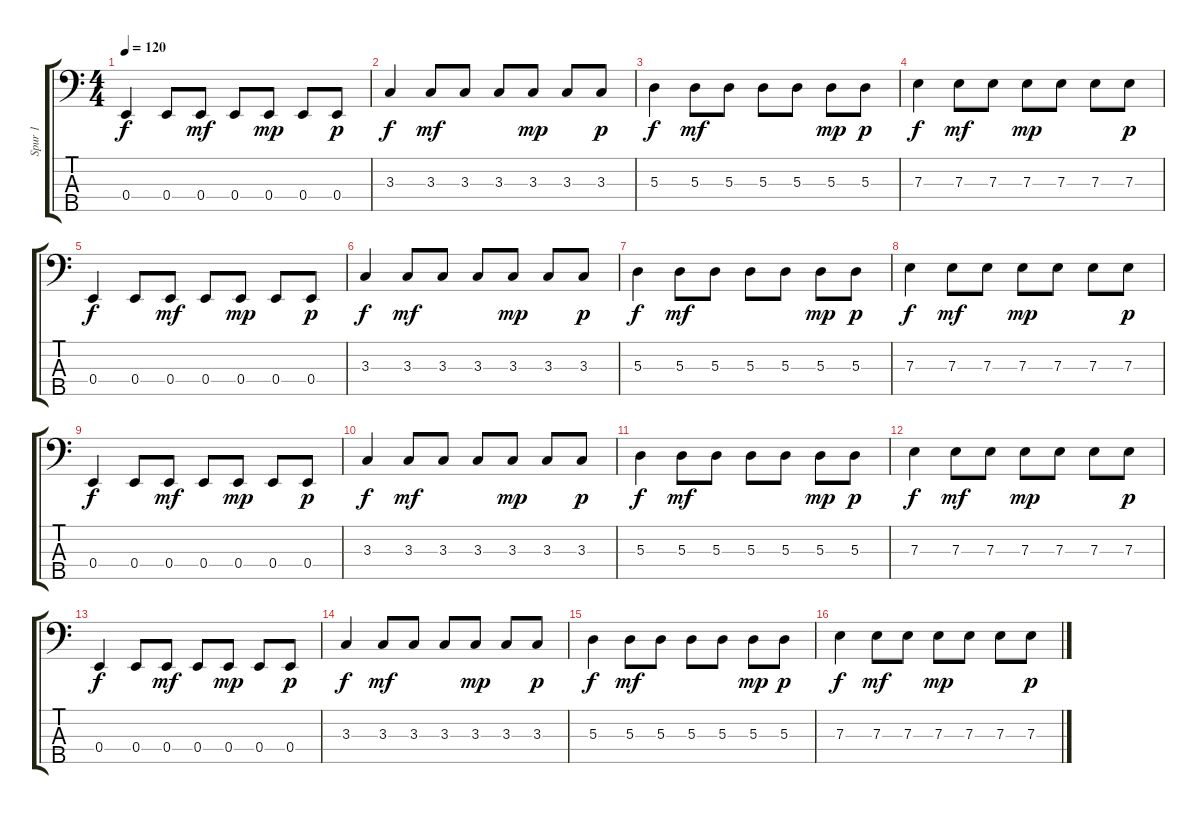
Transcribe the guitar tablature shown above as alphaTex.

\track ("Spur 1" "Spur 1") {instrument electricbassfinger}
\staff {score tabs}
\tuning (G2 D2 A1 E1 B0) {hide}
\ts (4 4)
\tempo 120
\clef f4
\ks c
0.4.4{dy f} 0.4.8 0.4.8{dy mf} 0.4.8 0.4.8{dy mp} 0.4.8 0.4.8{dy p} |
3.3.4{dy f} 3.3.8{dy mf} 3.3.8 3.3.8 3.3.8{dy mp} 3.3.8 3.3.8{dy p} |
5.3.4{dy f} 5.3.8{dy mf} 5.3.8 5.3.8 5.3.8 5.3.8{dy mp} 5.3.8{dy p} |
7.3.4{dy f} 7.3.8{dy mf} 7.3.8 7.3.8{dy mp} 7.3.8 7.3.8 7.3.8{dy p} |
0.4.4{dy f} 0.4.8 0.4.8{dy mf} 0.4.8 0.4.8{dy mp} 0.4.8 0.4.8{dy p} |
3.3.4{dy f} 3.3.8{dy mf} 3.3.8 3.3.8 3.3.8{dy mp} 3.3.8 3.3.8{dy p} |
5.3.4{dy f} 5.3.8{dy mf} 5.3.8 5.3.8 5.3.8 5.3.8{dy mp} 5.3.8{dy p} |
7.3.4{dy f} 7.3.8{dy mf} 7.3.8 7.3.8{dy mp} 7.3.8 7.3.8 7.3.8{dy p} |
0.4.4{dy f} 0.4.8 0.4.8{dy mf} 0.4.8 0.4.8{dy mp} 0.4.8 0.4.8{dy p} |
3.3.4{dy f} 3.3.8{dy mf} 3.3.8 3.3.8 3.3.8{dy mp} 3.3.8 3.3.8{dy p} |
5.3.4{dy f} 5.3.8{dy mf} 5.3.8 5.3.8 5.3.8 5.3.8{dy mp} 5.3.8{dy p} |
7.3.4{dy f} 7.3.8{dy mf} 7.3.8 7.3.8{dy mp} 7.3.8 7.3.8 7.3.8{dy p} |
0.4.4{dy f} 0.4.8 0.4.8{dy mf} 0.4.8 0.4.8{dy mp} 0.4.8 0.4.8{dy p} |
3.3.4{dy f} 3.3.8{dy mf} 3.3.8 3.3.8 3.3.8{dy mp} 3.3.8 3.3.8{dy p} |
5.3.4{dy f} 5.3.8{dy mf} 5.3.8 5.3.8 5.3.8 5.3.8{dy mp} 5.3.8{dy p} |
7.3.4{dy f} 7.3.8{dy mf} 7.3.8 7.3.8{dy mp} 7.3.8 7.3.8 7.3.8{dy p}
